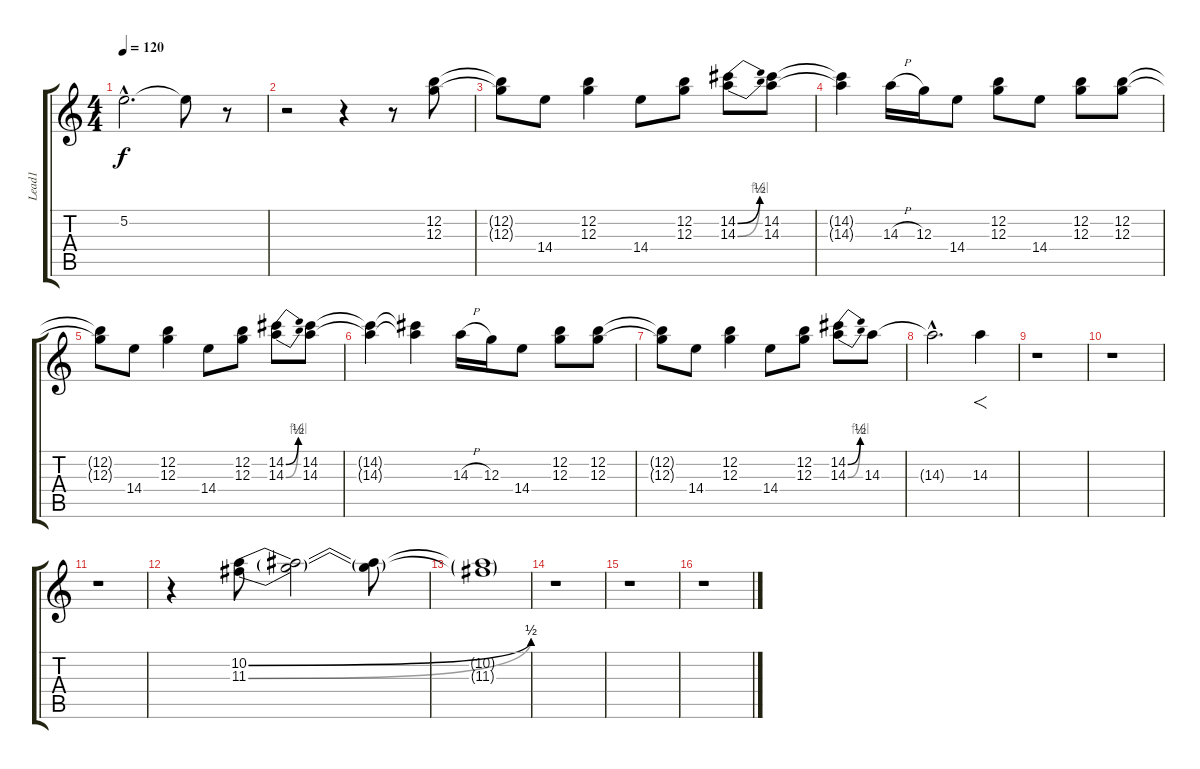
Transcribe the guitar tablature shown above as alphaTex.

\track ("Lead1" "Lead1") {instrument distortionguitar}
\staff {score tabs}
\tuning (E4 B3 G3 D3 A2 E2) {hide}
\ts (4 4)
\tempo 120
\clef g2
\ks c
5.2{hac}.2{d dy f} 5.2{t}.8 r.8 |
r.2 r.4 r.8 (12.2 12.3).8 |
(12.2{t} 12.3{t}).8 14.4.8 (12.2 12.3).4 14.4.8 (12.2 12.3).8 (14.2{be (bend 0 0 60 2)} 14.3{be (bend 0 0 60 4)}).8 (14.2 14.3).8 |
(14.2{t} 14.3{t}).4 14.3{h}.16 12.3.16 14.4.8 (12.2 12.3).8 14.4.8 (12.2 12.3).8 (12.2 12.3).8 |
(12.2{t} 12.3{t}).8 14.4.8 (12.2 12.3).4 14.4.8 (12.2 12.3).8 (14.2{be (bend 0 0 60 2)} 14.3{be (bend 0 0 60 4)}).8 (14.2 14.3).8 |
(14.2{t} 14.3{t}).4 (14.2{t} 14.3{t}).4 14.3{h}.16 12.3.16 14.4.8 (12.2 12.3).8 (12.2 12.3).8 |
(12.2{t} 12.3{t}).8 14.4.8 (12.2 12.3).4 14.4.8 (12.2 12.3).8 (14.2{be (bend 0 0 60 2)} 14.3{be (bend 0 0 60 4)}).8 14.3.8 |
14.3{hac t}.2{d} 14.3.4{f} |
r.1 |
r.1 |
r.1 |
r.4 (10.2{be (bend 0 0 60 2)} 11.3{be (bend 0 0 60 2)}).8 (10.2{t} 11.3{t}).2 (10.2{t} 11.3{t}).8 |
(10.2{t} 11.3{t}).1 |
r.1 |
r.1 |
r.1
